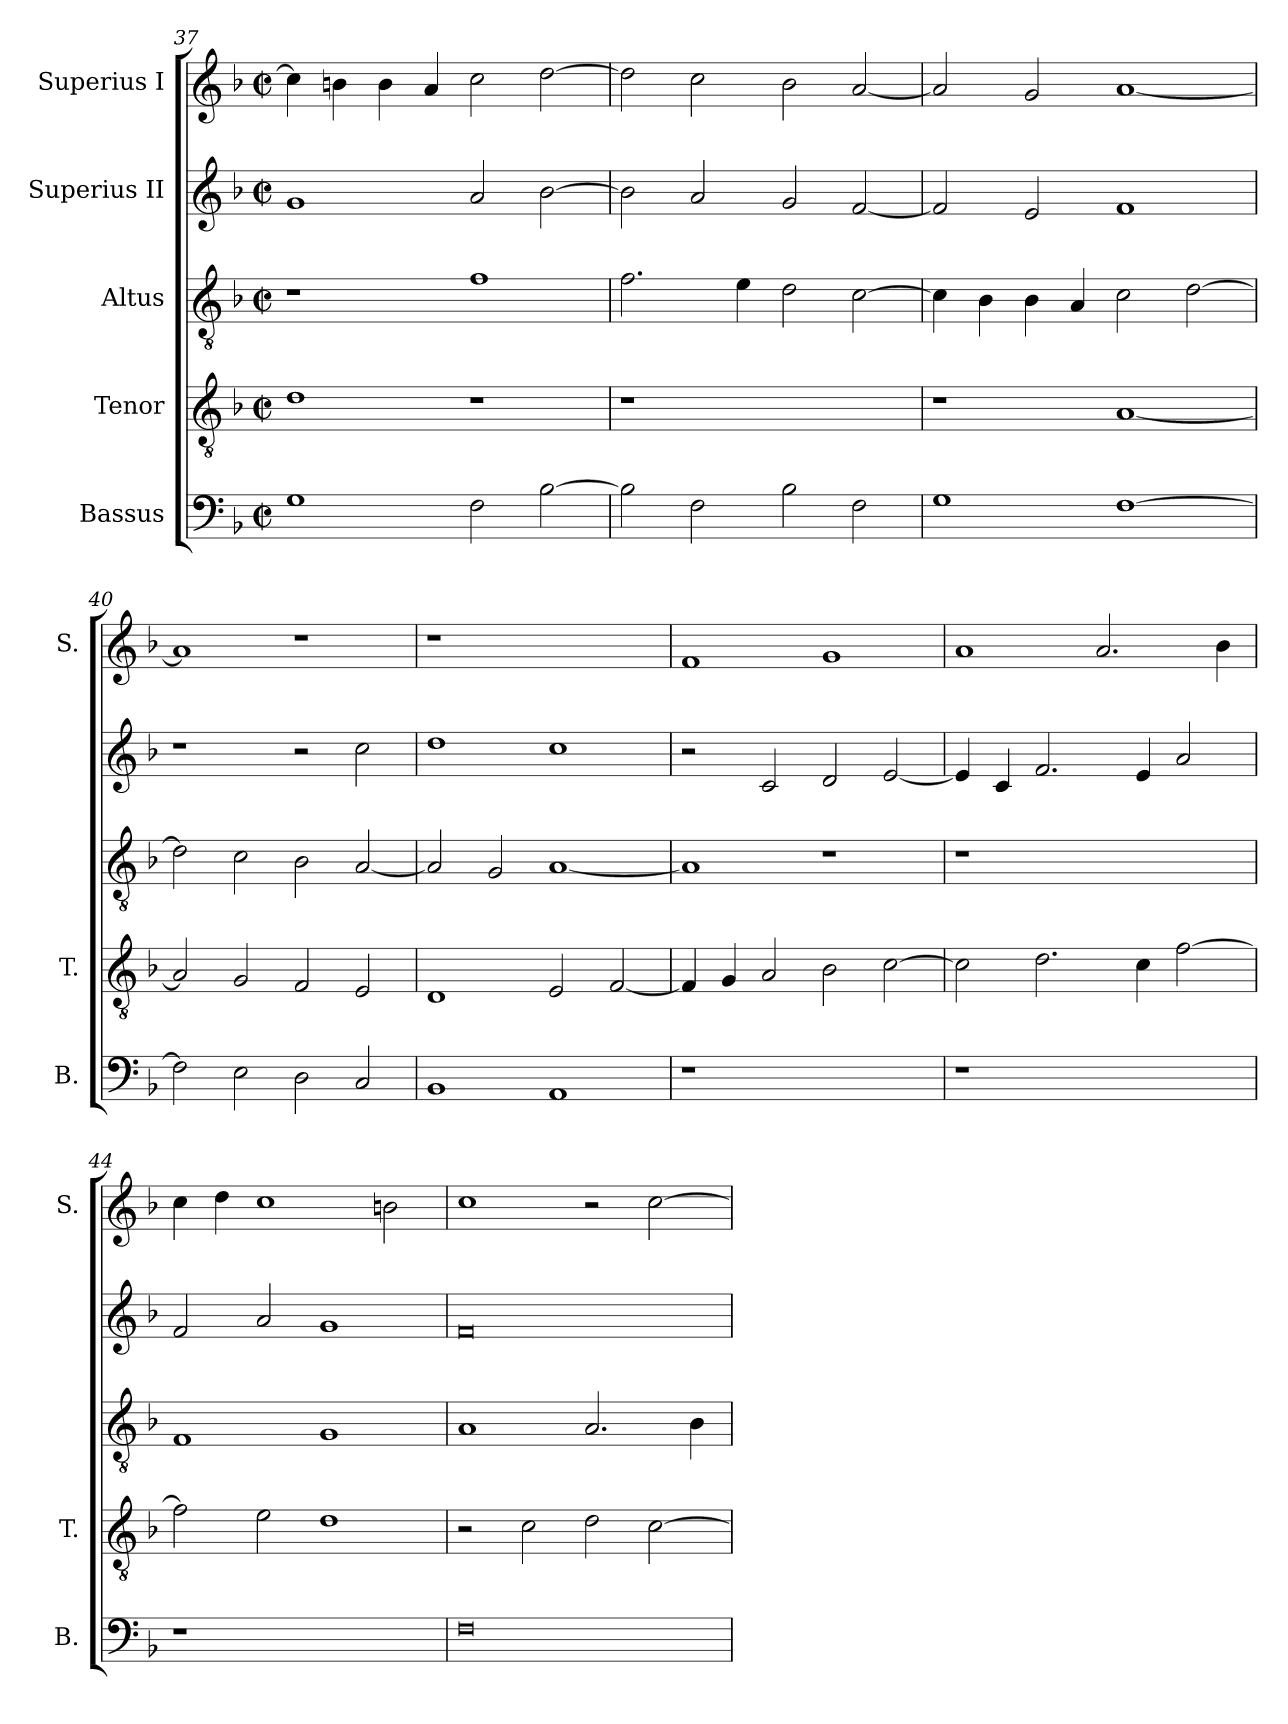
**kern	**kern	**kern	**kern	**kern
*part5	*part4	*part3	*part2	*part1
*staff5	*staff4	*staff3	*staff2	*staff1
*I"Bassus	*I"Tenor	*I"Altus	*I"Superius II	*I"Superius I
*I'B.	*I'T.	*	*	*I'S.
*clefF4	*clefGv2	*clefGv2	*clefG2	*clefG2
*	*ITrd7c12	*ITrd7c12	*	*
*k[b-]	*k[b-]	*k[b-]	*k[b-]	*k[b-]
*F:	*F:	*F:	*F:	*F:
*M2/2	*M2/2	*M2/2	*M2/2	*M2/2
*met(c|)	*met(c|)	*met(c|)	*met(c|)	*met(c|)
=37	=37	=37	=37	=37
1Gi	1Di	1r	1gi	4cci\]
.	.	.	.	4bni\
.	.	.	.	4bi\
.	.	.	.	4ai/
2Fi\	1r	1Fi	2ai/	2cci\
[>2B-i\	.	.	[>2b-i\	[>2ddi\
!!LO:PB:g=z
=38	=38	=38	=38	=38
!	!LO:N:vis=1	!	!	!
2B-i\]	1r	2.Fi\	2b-i\]	2ddi\]
2Fi\	.	.	2ai/	2cci\
.	.	4Ei\	.	.
2B-i\	1ryy	2Di\	2gi/	2b-i\
2Fi\	.	[>2Ci\	[<2fi/	[<2ai/
=39	=39	=39	=39	=39
1Gi	1r	4Ci\]	2fi/]	2ai/]
.	.	4BB-i\	.	.
.	.	4BB-i\	2ei/	2gi/
.	.	4AAi/	.	.
[>1Fi	[<1AAi	2Ci\	1fi	[<1ai
.	.	[>2Di\	.	.
=40	=40	=40	=40	=40
2Fi\]	2AAi/]	2Di\]	1r	1ai]
2Ei\	2GGi/	2Ci\	.	.
2Di\	2FFi/	2BB-i\	2r	1r
2Ci/	2EEi/	[<2AAi/	2cci\	.
=41	=41	=41	=41	=41
!	!	!	!	!LO:N:vis=1
1BB-i	1DDi	2AAi/]	1ddi	1r
.	.	2GGi/	.	.
1AAi	2EEi/	[<1AAi	1cci	1ryy
.	[<2FFi/	.	.	.
=42	=42	=42	=42	=42
!LO:N:vis=1	!	!	!	!
1r	4FFi/]	1AAi]	2r	1fi
.	4GGi/	.	.	.
.	2AAi/	.	2ci/	.
1ryy	2BB-i\	1r	2di/	1gi
.	[>2Ci\	.	[<2ei/	.
!!LO:LB:g=z
=43	=43	=43	=43	=43
!LO:N:vis=1	!	!LO:N:vis=1	!	!
1r	2Ci\]	1r	4ei/]	1ai
.	.	.	4ci/	.
.	2.Di\	.	2.fi/	.
1ryy	.	1ryy	.	2.ai/
.	4Ci\	.	4ei/	.
.	[>2Fi\	.	2ai/	.
.	.	.	.	4b-i\
=44	=44	=44	=44	=44
!LO:N:vis=1	!	!	!	!
1r	2Fi\]	1FFi	2fi/	4cci\
.	.	.	.	4ddi\
.	2Ei\	.	2ai/	1cci
1ryy	1Di	1GGi	1gi	.
.	.	.	.	2bni\
=45	=45	=45	=45	=45
0Fi	2r	1AAi	0fi	1cci
.	2Ci\	.	.	.
.	2Di\	2.AAi/	.	2r
.	[>2Ci\	.	.	[>2cci\
.	.	4BB-i\	.	.
=	=	=	=	=
*-	*-	*-	*-	*-
